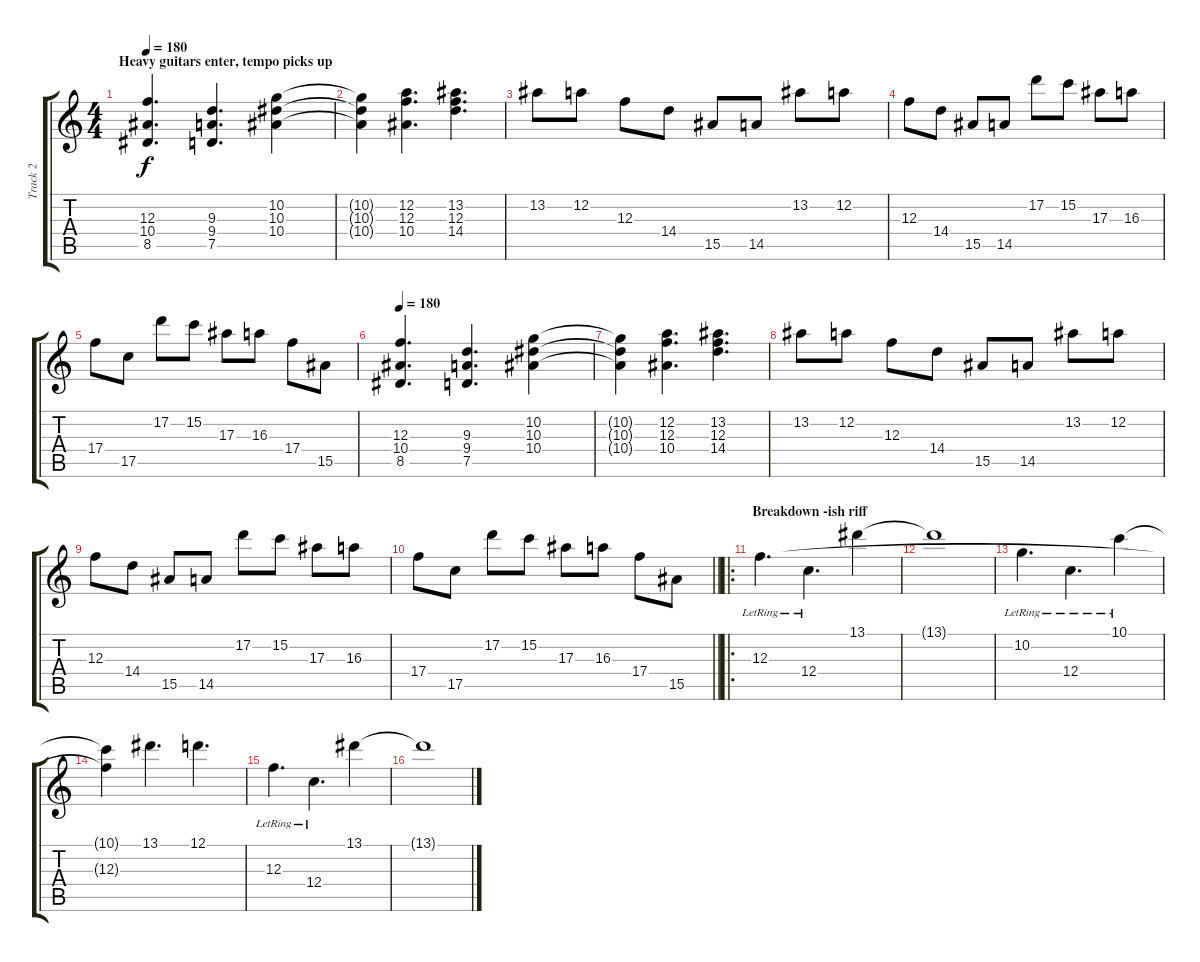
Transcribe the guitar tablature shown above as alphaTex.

\track ("Track 2" "Track 2") {instrument electricguitarjazz}
\staff {score tabs}
\tuning (D4 A3 F3 C3 G2 C2) {hide}
\ts (4 4)
\section ("" "Heavy guitars enter, tempo picks up")
\tempo 180
\clef g2
\ks c
(12.3 10.4 8.5).4{d dy f instrument distortionguitar} (9.3 9.4 7.5).4{d} (10.2 10.3 10.4).4 |
(10.2{t} 10.3{t} 10.4{t}).4 (12.2 12.3 10.4).4{d} (13.2 12.3 14.4).4{d} |
13.2.8 12.2.8 12.3.8 14.4.8 15.5.8 14.5.8 13.2.8 12.2.8 |
12.3.8 14.4.8 15.5.8 14.5.8 17.2.8 15.2.8 17.3.8 16.3.8 |
17.4.8 17.5.8 17.2.8 15.2.8 17.3.8 16.3.8 17.4.8 15.5.8 |
\tempo 180
(12.3 10.4 8.5).4{d instrument distortionguitar} (9.3 9.4 7.5).4{d} (10.2 10.3 10.4).4 |
(10.2{t} 10.3{t} 10.4{t}).4 (12.2 12.3 10.4).4{d} (13.2 12.3 14.4).4{d} |
13.2.8 12.2.8 12.3.8 14.4.8 15.5.8 14.5.8 13.2.8 12.2.8 |
12.3.8 14.4.8 15.5.8 14.5.8 17.2.8 15.2.8 17.3.8 16.3.8 |
\barLineRight lightlight
17.4.8 17.5.8 17.2.8 15.2.8 17.3.8 16.3.8 17.4.8 15.5.8 |
\ro
\section ("" "Breakdown -ish riff")
12.3{lr}.4{d} 12.4{lr}.4{d} 13.1.4 |
13.1{t}.1 |
10.2{lr}.4{d} 12.4{lr}.4{d} 10.1{lr}.4 |
(10.1{t} 12.3{t}).4 13.1.4{d} 12.1.4{d} |
12.3{lr}.4{d} 12.4{lr}.4{d} 13.1.4 |
13.1{t}.1
